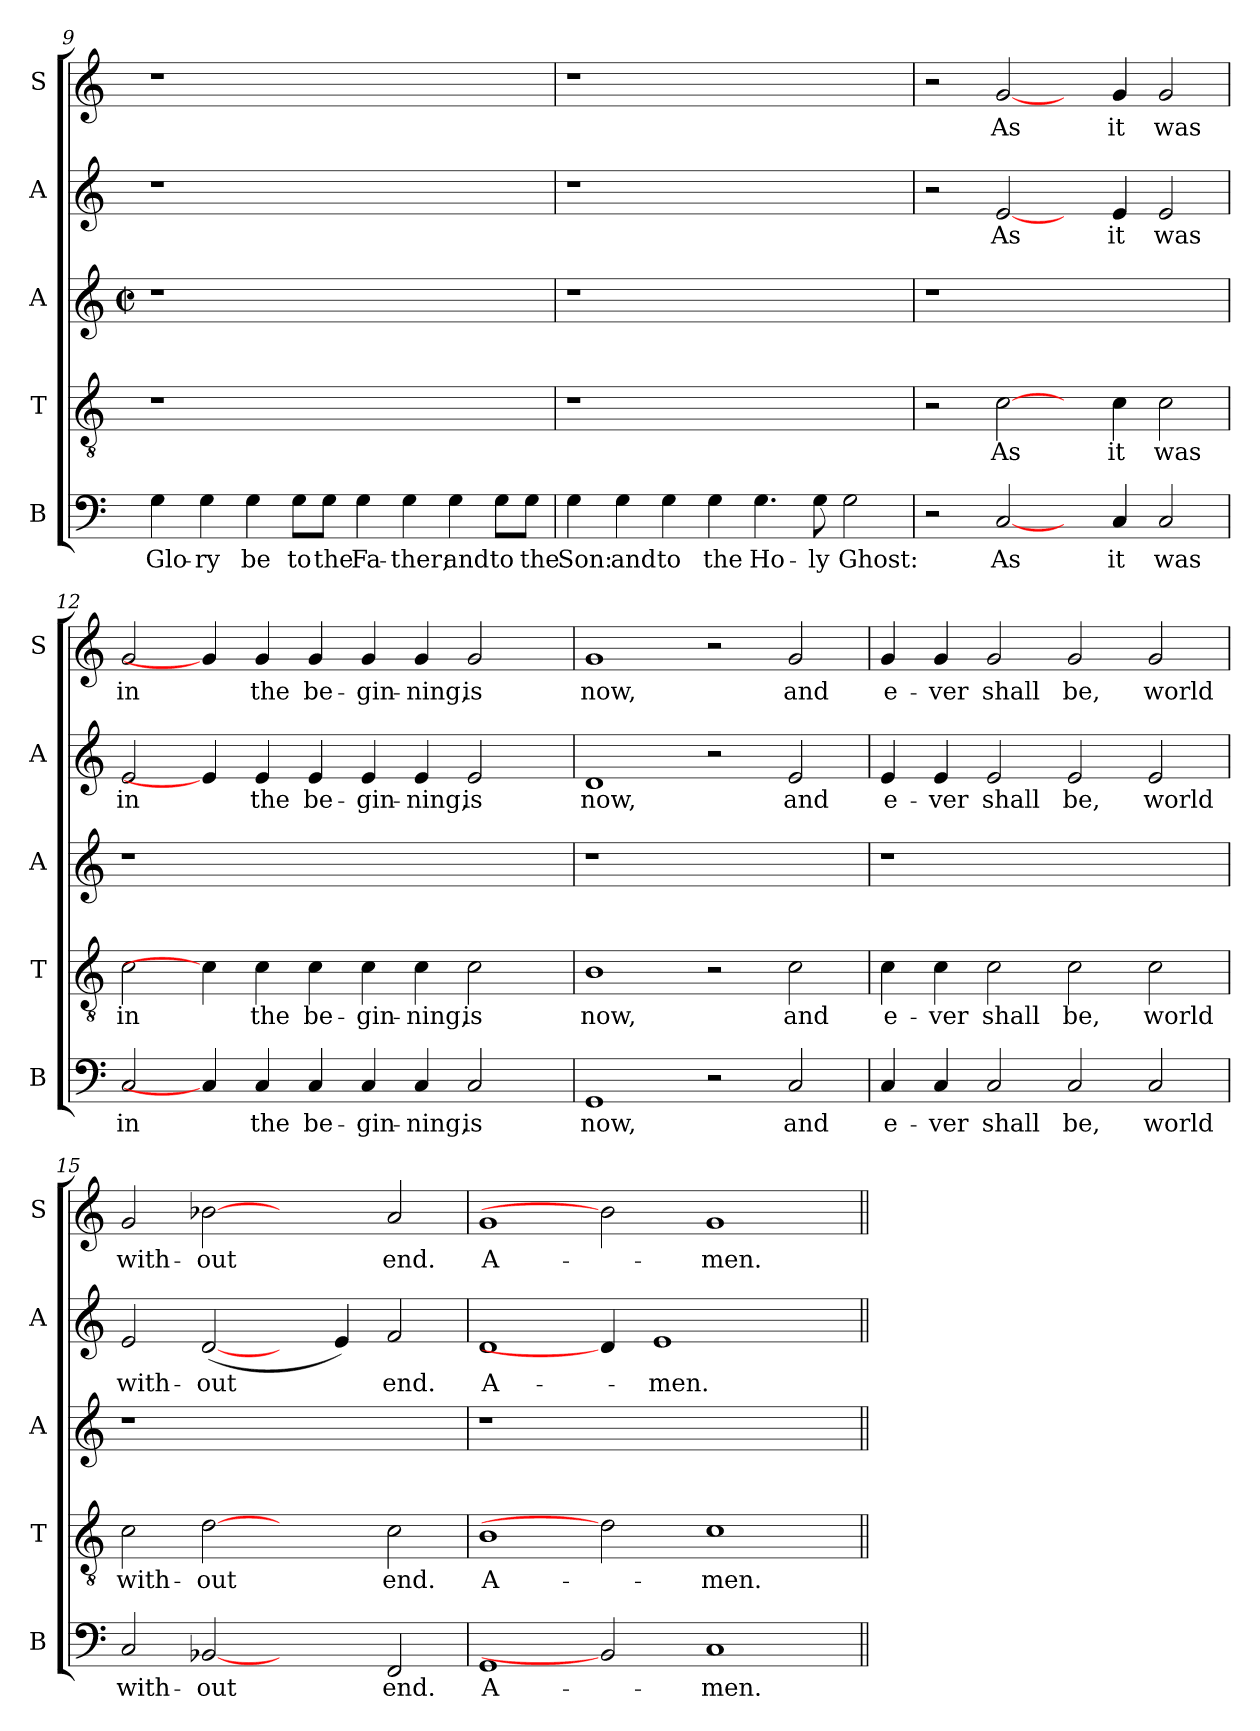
**kern	**text	**kern	**text	**kern	**kern	**text	**kern	**text
*part5	*part5	*part4	*part4	*part3	*part2	*part2	*part1	*part1
*staff5	*staff5	*staff4	*staff4	*staff3	*staff2	*staff2	*staff1	*staff1
*I"B	*	*I"T	*	*I"A	*I"A	*	*I"S	*
*I'B	*	*I'T	*	*I'A	*I'A	*	*I'S	*
!!LO:PB:g=z
*clefF4	*	*clefGv2	*	*clefG2	*clefG2	*	*clefG2	*
*k[]	*	*k[]	*	*k[]	*k[]	*	*k[]	*
*	*	*	*	*M2/2	*	*	*	*
*	*	*	*	*met(c|)	*	*	*	*
*MM240	*	*MM240	*	*MM240	*MM240	*	*MM140	*
=9	=9	=9	=9	=9	=9	=9	=9	=9
!	!LO:LY:b	!	!	!	!	!	!	!
4G\	Glo-	1r	.	1r	1r	.	1r	.
!	!LO:LY:b	!	!	!	!	!	!	!
4G\	-ry	.	.	.	.	.	.	.
!	!LO:LY:b	!	!	!	!	!	!	!
4G\	be	.	.	.	.	.	.	.
!	!LO:LY:b	!	!	!	!	!	!	!
8G\L	to	.	.	.	.	.	.	.
!	!LO:LY:b	!	!	!	!	!	!	!
8G\J	the	.	.	.	.	.	.	.
!	!LO:LY:b	!	!	!	!	!	!	!
4G\	Fa-	1ryy	.	1ryy	1ryy	.	1ryy	.
!	!LO:LY:b	!	!	!	!	!	!	!
4G\	-ther;	.	.	.	.	.	.	.
!	!LO:LY:b	!	!	!	!	!	!	!
4G\	and	.	.	.	.	.	.	.
!	!LO:LY:b	!	!	!	!	!	!	!
8G\L	to	.	.	.	.	.	.	.
!	!LO:LY:b	!	!	!	!	!	!	!
8G\J	the	.	.	.	.	.	.	.
=10	=10	=10	=10	=10	=10	=10	=10	=10
!	!LO:LY:b	!	!	!	!	!	!	!
4G\	Son:	1r	.	1r	1r	.	1r	.
!	!LO:LY:b	!	!	!	!	!	!	!
4G\	and	.	.	.	.	.	.	.
!	!LO:LY:b	!	!	!	!	!	!	!
4G\	to	.	.	.	.	.	.	.
!	!LO:LY:b	!	!	!	!	!	!	!
4G\	the	.	.	.	.	.	.	.
!	!LO:LY:b	!	!	!	!	!	!	!
4.G\	Ho-	1ryy	.	1ryy	1ryy	.	1ryy	.
!	!LO:LY:b	!	!	!	!	!	!	!
8G\	-ly	.	.	.	.	.	.	.
!	!LO:LY:b	!	!	!	!	!	!	!
2G\	Ghost:	.	.	.	.	.	.	.
!!LO:LB:g=z
=11	=11	=11	=11	=11	=11	=11	=11	=11
2r	.	2r	.	1r	2r	.	2r	.
!	!LO:LY:b	!	!LO:LY:b	!	!	!LO:LY:b	!	!LO:LY:b
[2C/	As	[2c\	As	.	[2e/	As	[2g/	As
4ryy	.	4ryy	.	1ryy	4ryy	.	4ryy	.
!	!LO:LY:b	!	!LO:LY:b	!	!	!LO:LY:b	!	!LO:LY:b
4C/	it	4c\	it	.	4e/	it	4g/	it
!	!LO:LY:b	!	!LO:LY:b	!	!	!LO:LY:b	!	!LO:LY:b
2C/	was	2c\	was	.	2e/	was	2g/	was
=12	=12	=12	=12	=12	=12	=12	=12	=12
!	!LO:LY:b	!	!LO:LY:b	!	!	!LO:LY:b	!	!LO:LY:b
2C/	in	2c\	in	1r	2e/	in	2g/	in
4C/]	.	4c\]	.	.	4e/]	.	4g/]	.
!	!LO:LY:b	!	!LO:LY:b	!	!	!LO:LY:b	!	!LO:LY:b
4C/	the	4c\	the	.	4e/	the	4g/	the
!	!LO:LY:b	!	!LO:LY:b	!	!	!LO:LY:b	!	!LO:LY:b
4C/	be-	4c\	be-	1ryy	4e/	be-	4g/	be-
!	!LO:LY:b	!	!LO:LY:b	!	!	!LO:LY:b	!	!LO:LY:b
4C/	-gin-	4c\	-gin-	.	4e/	-gin-	4g/	-gin-
!	!LO:LY:b	!	!LO:LY:b	!	!	!LO:LY:b	!	!LO:LY:b
4C/	-ning,	4c\	-ning,	.	4e/	-ning,	4g/	-ning,
!	!LO:LY:b	!	!LO:LY:b	!	!	!LO:LY:b	!	!LO:LY:b
2C/	is	2c\	is	.	2e/	is	2g/	is
.	.	.	.	4ryy	.	.	.	.
=13	=13	=13	=13	=13	=13	=13	=13	=13
!	!LO:LY:b	!	!LO:LY:b	!	!	!LO:LY:b	!	!LO:LY:b
1GG	now,	1B	now,	1r	1d	now,	1g	now,
2r	.	2r	.	1ryy	2r	.	2r	.
!	!LO:LY:b	!	!LO:LY:b	!	!	!LO:LY:b	!	!LO:LY:b
2C/	and	2c\	and	.	2e/	and	2g/	and
=14	=14	=14	=14	=14	=14	=14	=14	=14
!	!LO:LY:b	!	!LO:LY:b	!	!	!LO:LY:b	!	!LO:LY:b
4C/	e-	4c\	e-	1r	4e/	e-	4g/	e-
!	!LO:LY:b	!	!LO:LY:b	!	!	!LO:LY:b	!	!LO:LY:b
4C/	-ver	4c\	-ver	.	4e/	-ver	4g/	-ver
!	!LO:LY:b	!	!LO:LY:b	!	!	!LO:LY:b	!	!LO:LY:b
2C/	shall	2c\	shall	.	2e/	shall	2g/	shall
!	!LO:LY:b	!	!LO:LY:b	!	!	!LO:LY:b	!	!LO:LY:b
2C/	be,	2c\	be,	1ryy	2e/	be,	2g/	be,
!	!LO:LY:b	!	!LO:LY:b	!	!	!LO:LY:b	!	!LO:LY:b
2C/	world	2c\	world	.	2e/	world	2g/	world
=15	=15	=15	=15	=15	=15	=15	=15	=15
!	!LO:LY:b	!	!LO:LY:b	!	!	!LO:LY:b	!	!LO:LY:b
2C/	with-	2c\	with-	1r	2e/	with-	2g/	with-
!	!LO:LY:b	!	!LO:LY:b	!	!	!LO:LY:b	!	!LO:LY:b
[2BB-X	-out	[2d	-out	.	(<[2d/	-out	[2b-X	-out
2ryy	.	2ryy	.	1ryy	4ryy	.	2ryy	.
.	.	.	.	.	4e/)	.	.	.
!	!LO:LY:b	!	!LO:LY:b	!	!	!LO:LY:b	!	!LO:LY:b
2FF/	end.	2c\	end.	.	2f/	end.	2a/	end.
=16	=16	=16	=16	=16	=16	=16	=16	=16
!	!LO:LY:b	!	!LO:LY:b	!	!	!LO:LY:b	!	!LO:LY:b
1GG	A-	1B	A-	1r	1d	A-	1g	A-
2BB-]	.	2d]	.	1.ryy	4d/]	.	2b-]	.
!	!	!	!	!	!	!LO:LY:b	!	!
.	.	.	.	.	1e	-men.	.	.
!	!LO:LY:b	!	!LO:LY:b	!	!	!	!	!LO:LY:b
1C	-men.	1c	-men.	.	.	.	1g	-men.
.	.	.	.	.	4ryy	.	.	.
=||	=||	=||	=||	=||	=||	=||	=||	=||
*-	*-	*-	*-	*-	*-	*-	*-	*-
